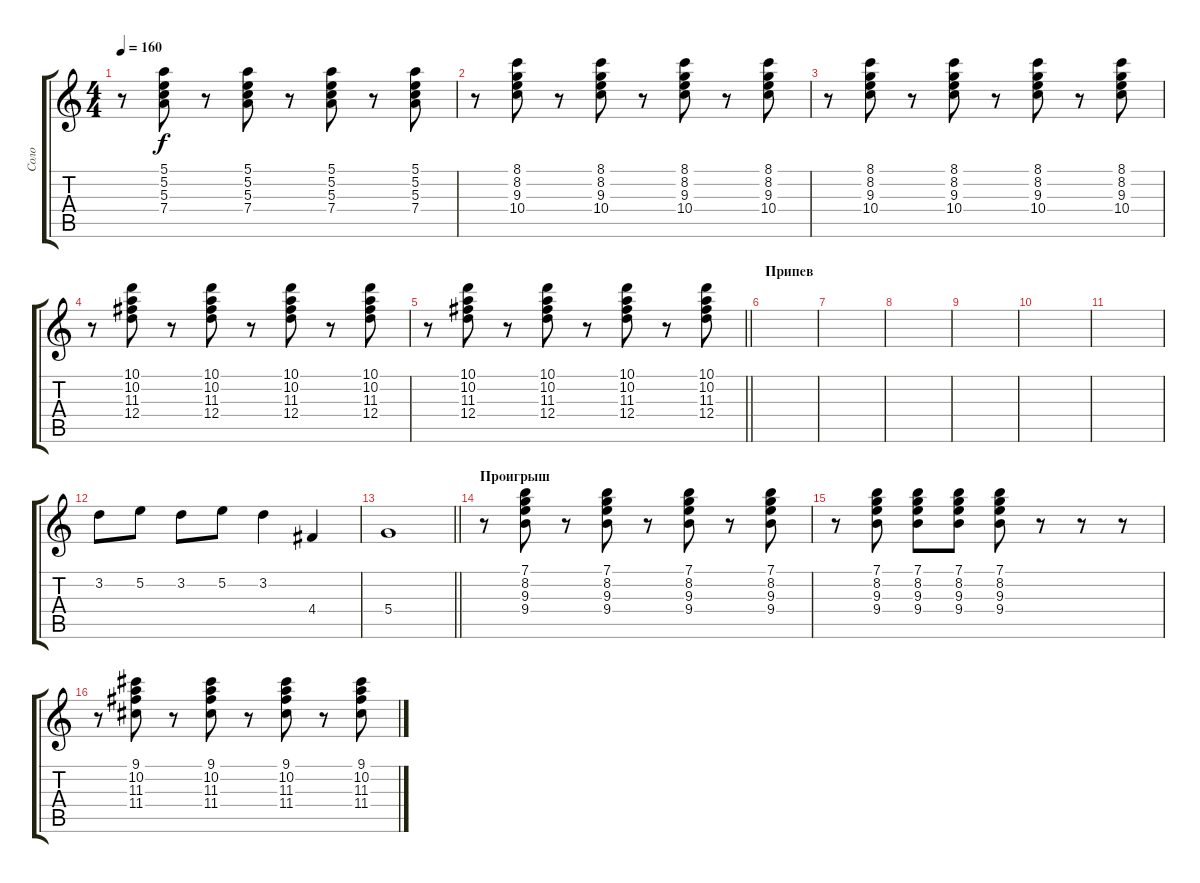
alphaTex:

\track ("Соло" "Соло") {instrument overdrivenguitar}
\staff {score tabs}
\tuning (E4 B3 G3 D3 A2 E2) {hide}
\ts (4 4)
\tempo 160
\clef g2
\ks c
r.8{dy f} (5.1 5.2 5.3 7.4).8 r.8 (5.1 5.2 5.3 7.4).8 r.8 (5.1 5.2 5.3 7.4).8 r.8 (5.1 5.2 5.3 7.4).8 |
r.8 (8.1 8.2 9.3 10.4).8 r.8 (8.1 8.2 9.3 10.4).8 r.8 (8.1 8.2 9.3 10.4).8 r.8 (8.1 8.2 9.3 10.4).8 |
r.8 (8.1 8.2 9.3 10.4).8 r.8 (8.1 8.2 9.3 10.4).8 r.8 (8.1 8.2 9.3 10.4).8 r.8 (8.1 8.2 9.3 10.4).8 |
r.8 (10.1 10.2 11.3 12.4).8 r.8 (10.1 10.2 11.3 12.4).8 r.8 (10.1 10.2 11.3 12.4).8 r.8 (10.1 10.2 11.3 12.4).8 |
\barLineRight lightlight
r.8 (10.1 10.2 11.3 12.4).8 r.8 (10.1 10.2 11.3 12.4).8 r.8 (10.1 10.2 11.3 12.4).8 r.8 (10.1 10.2 11.3 12.4).8 |
\section ("" "Припев")
|
|
|
|
|
|
3.2.8{instrument overdrivenguitar} 5.2.8 3.2.8 5.2.8 3.2.4 4.4.4 |
\barLineRight lightlight
5.4.1 |
\section ("" "Проигрыш")
r.8{instrument electricguitarclean} (7.1 8.2 9.3 9.4).8 r.8 (7.1 8.2 9.3 9.4).8 r.8 (7.1 8.2 9.3 9.4).8 r.8 (7.1 8.2 9.3 9.4).8 |
r.8 (7.1 8.2 9.3 9.4).8 (7.1 8.2 9.3 9.4).8 (7.1 8.2 9.3 9.4).8 (7.1 8.2 9.3 9.4).8 r.8 r.8 r.8 |
r.8 (9.1 10.2 11.3 11.4).8 r.8 (9.1 10.2 11.3 11.4).8 r.8 (9.1 10.2 11.3 11.4).8 r.8 (9.1 10.2 11.3 11.4).8
